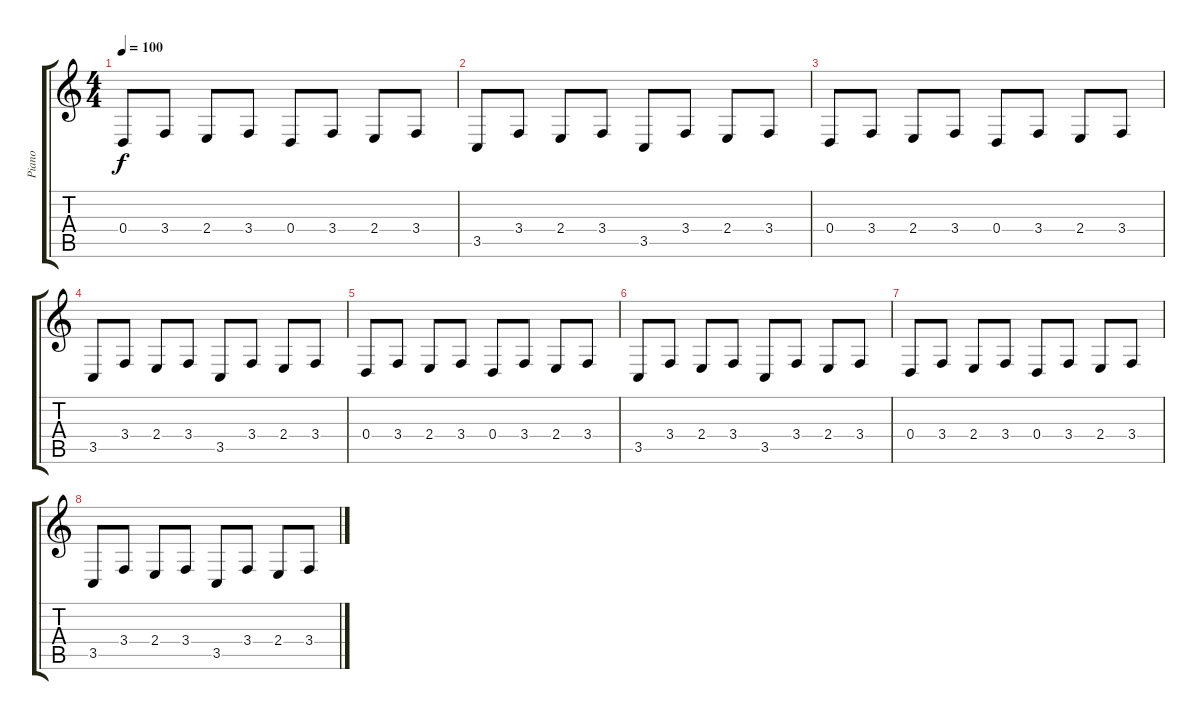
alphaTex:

\track ("Piano" "Piano") {instrument acousticgrandpiano}
\staff {score tabs}
\tuning (E4 B3 G3 D3 A2 E2) {hide}
\ts (4 4)
\tempo 100
\clef g2
\ks c
0.4.8{dy f} 3.4.8 2.4.8 3.4.8 0.4.8 3.4.8 2.4.8 3.4.8 |
3.5.8 3.4.8 2.4.8 3.4.8 3.5.8 3.4.8 2.4.8 3.4.8 |
0.4.8 3.4.8 2.4.8 3.4.8 0.4.8 3.4.8 2.4.8 3.4.8 |
3.5.8 3.4.8 2.4.8 3.4.8 3.5.8 3.4.8 2.4.8 3.4.8 |
0.4.8{volume 8} 3.4.8 2.4.8 3.4.8 0.4.8 3.4.8 2.4.8 3.4.8 |
3.5.8 3.4.8 2.4.8 3.4.8 3.5.8 3.4.8 2.4.8 3.4.8 |
0.4.8{volume 0} 3.4.8 2.4.8 3.4.8 0.4.8 3.4.8 2.4.8 3.4.8 |
3.5.8 3.4.8 2.4.8 3.4.8 3.5.8 3.4.8 2.4.8 3.4.8
